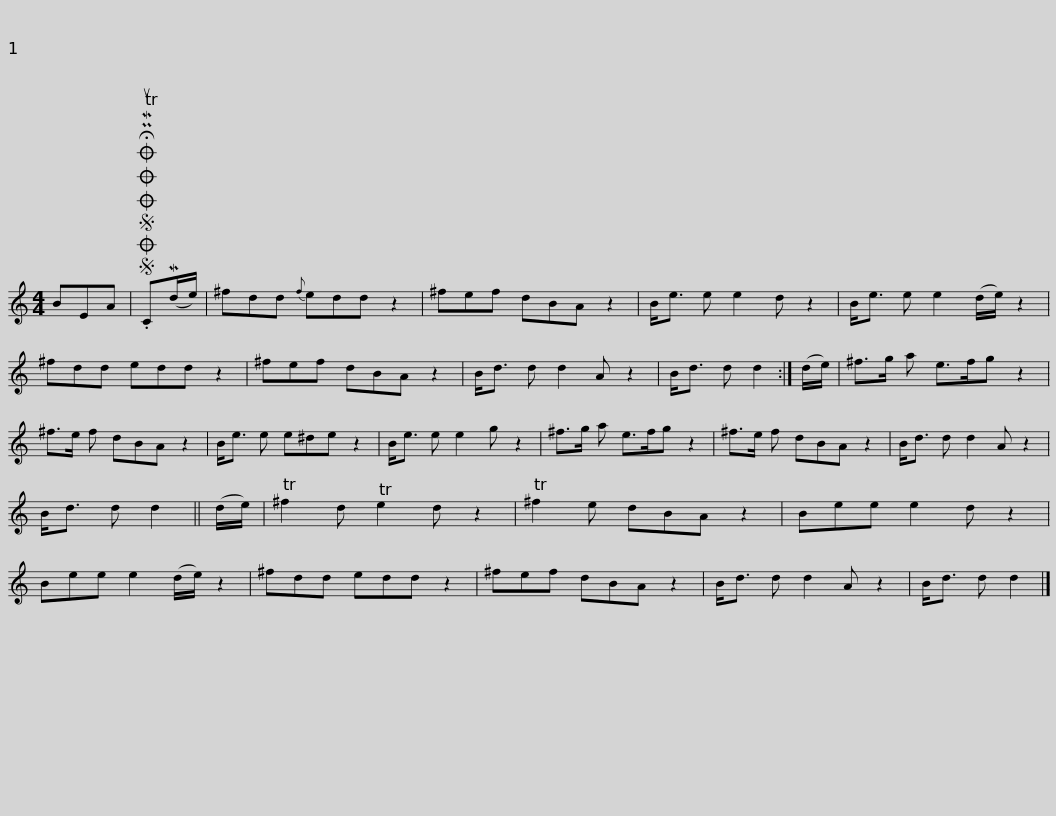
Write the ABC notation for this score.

X:1
L:1/8
M:4/4
I:linebreak $
K:C
V:1 treble
V:1
 BEA |SOSOOO .!fermata!PMTuC(Md/e/) | ^fdd{f} edd z2 | ^fef dBA z2 | B<e e e2 d z2 | %5
 B<e e e2 (d/e/) z2 | ^fdd edd z2 |$ ^fef dBA z2 | B<d d d2 A z2 | B<d d d2 :| %10
 (d/e/) | ^f>g a e>fg z2 | ^f>e f dBA z2 | B<e e e^de z2 |$ B<e e e2 g z2 | %15
 ^f>g a e>fg z2 | ^f>e f dBA z2 | B<d d d2 A z2 | B<d d d2 || (d/e/) | %20
 T^f2 d Te2 d z2 |$ T^f2 e dBA z2 | Bee e2 d z2 | Bee e2 (d/e/) z2 | ^fdd edd z2 | %25
 ^fef dBA z2 | B<d d d2 A z2 | B<d d d2 |] %28
